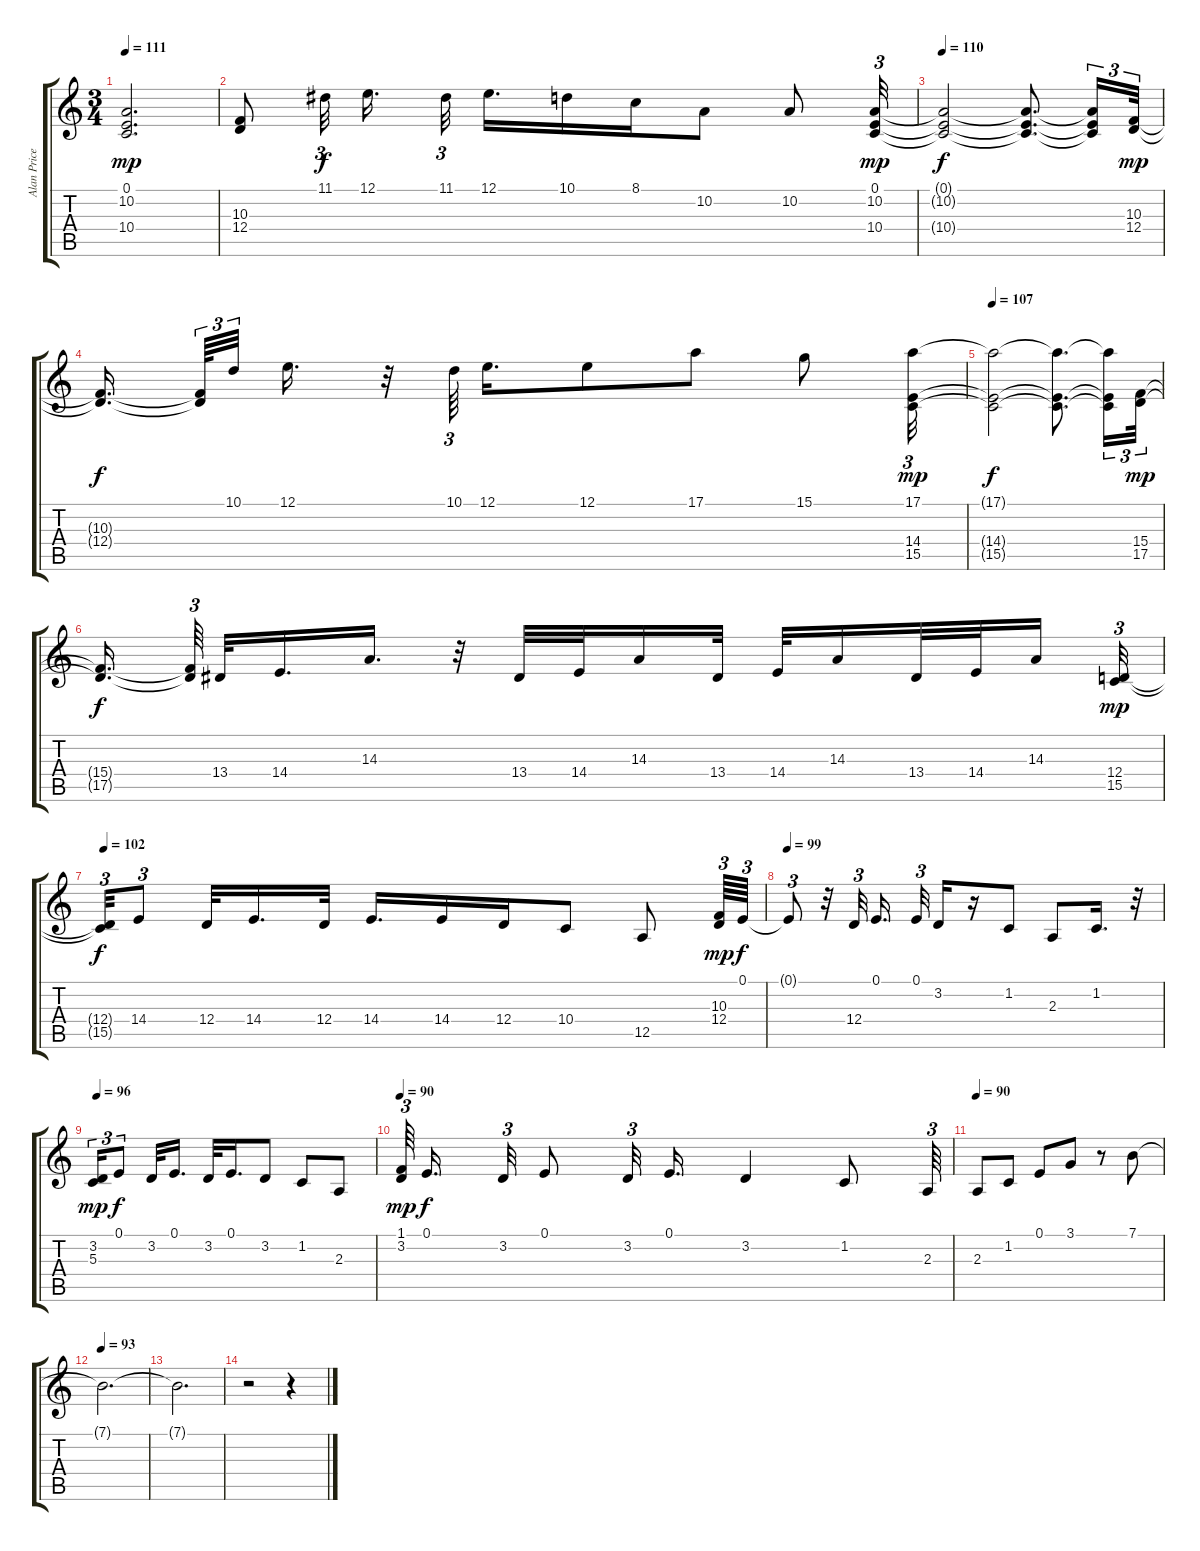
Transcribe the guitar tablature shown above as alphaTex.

\track ("Alan Price " "Alan Price") {instrument drawbarorgan}
\staff {score tabs}
\tuning (E4 B3 G3 D3 A2 E2) {hide}
\ts (3 4)
\tempo 111
\clef g2
\ks c
(0.1 10.2 10.4).2{d dy mp} |
(10.3 12.4).8 11.1.32{tu (3 2) dy f beam splitsecondary} 12.1.16{d} 11.1.32{tu (3 2)} 12.1.16{d} 10.1.16 8.1.16 10.2.8 10.2.8 (0.1 10.2 10.4).32{tu (3 2) dy mp} |
\tempo 110
(0.1{t} 10.2{t} 10.4{t}).2{dy f} (0.1{t} 10.2{t} 10.4{t}).8{d} (0.1{t} 10.2{t} 10.4{t}).16{tu (3 2)} (10.3 12.4).32{tu (3 2) dy mp} |
(10.3{t} 12.4{t}).16{d dy f beam splitsecondary} (10.3{t} 12.4{t}).64{tu (3 2)} 10.1.32{tu (3 2) beam splitsecondary} 12.1.16{d} r.32 10.1.64{tu (3 2) beam splitsecondary} 12.1.16{d} 12.1.8 17.1.8 15.1.8 (17.1 14.4 15.5).32{tu (3 2) dy mp} |
\tempo 107
(17.1{t} 14.4{t} 15.5{t}).2{dy f} (17.1{t} 14.4{t} 15.5{t}).8{d} (17.1{t} 14.4{t} 15.5{t}).16{tu (3 2)} (15.4 17.5).32{tu (3 2) dy mp} |
(15.4{t} 17.5{t}).16{d dy f beam splitsecondary} (15.4{t} 17.5{t}).64{tu (3 2) beam splitsecondary} 13.4.32 14.4.16{d} 14.3.16{d} r.32 13.4.32 14.4.32 14.3.16 13.4.32 14.4.32 14.3.16 13.4.32 14.4.32 14.3.16{beam splitsecondary} (12.4 15.5).32{tu (3 2) dy mp} |
\tempo 102
(12.4{t} 15.5{t}).32{tu (3 2) dy f} 14.4.8{tu (3 2)} 12.4.32 14.4.16{d} 12.4.32 14.4.16{d} 14.4.16 12.4.16 10.4.8 12.5.8 (10.3 12.4).64{tu (3 2) dy mp} 0.1.64{tu (3 2) dy f} |
\tempo 99
0.1{t}.8{tu (3 2)} r.32 12.4.32{tu (3 2) beam splitsecondary} 0.1.16{d} 0.1.32{tu (3 2)} 3.2.16 r.16 1.2.8 2.3.8 1.2.16{d} r.32 |
\tempo 96
(3.2 5.3).16{tu (3 2) dy mp} 0.1.8{tu (3 2) dy f} 3.2.32 0.1.16{d} 3.2.32 0.1.16{d} 3.2.8 1.2.8 2.3.8 |
\tempo 90
(1.1 3.2).64{tu (3 2) dy mp beam splitsecondary} 0.1.16{d dy f beam splitsecondary} 3.2.32{tu (3 2)} 0.1.8 3.2.32{tu (3 2)} 0.1.16{d} 3.2.4 1.2.8 2.3.64{tu (3 2)} |
\tempo 90
2.3.8 1.2.8 0.1.8 3.1.8 r.8 7.1.8 |
\tempo 93
7.1{t}.2{d} |
7.1{t}.2{d} |
r.2 r.4
